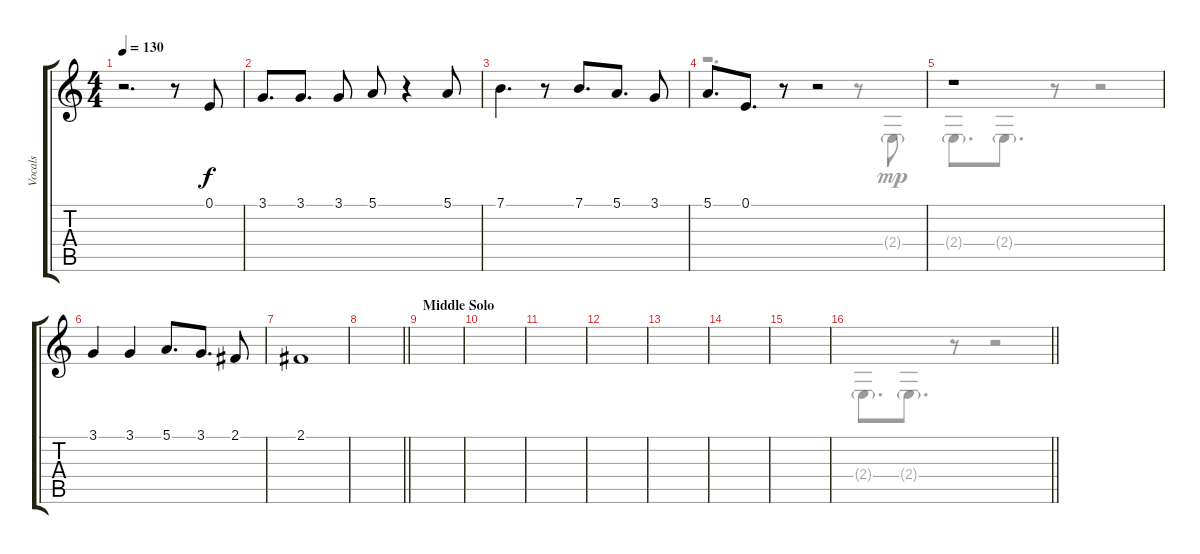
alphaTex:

\track ("Vocals" "Vocals") {instrument lead1square}
\staff {score tabs}
\tuning (E4 B3 G3 D3 A2 E2) {hide}
\voice
\ts (4 4)
\tempo 130
\clef g2
\ks c
r.2{d dy f} r.8 0.1.8 |
3.1.8{d} 3.1.8{d} 3.1.8 5.1.8 r.4 5.1.8 |
7.1.4{d} r.8 7.1.8{d} 5.1.8{d} 3.1.8 |
5.1.8{d} 0.1.8{d} r.8 r.2 |
r.1 |
3.1.4 3.1.4 5.1.8{d} 3.1.8{d} 2.1.8 |
2.1.1 |
\barLineRight lightlight
|
\section ("" "Middle Solo")
|
|
|
|
|
|
|
\barLineRight lightlight
\voice
\clef g2
\ottava regular
\simile none
\ks c
2.4{g}.8{d dy mp} 2.4{g}.8{d} r.8 r.2 |
|
|
r.2{d} r.8 2.4{g}.8 |
2.4{g}.8{d} 2.4{g}.8{d} r.8 r.2 |
|
|
\barLineRight lightlight
|
|
|
|
|
|
|
|
\barLineRight lightlight
